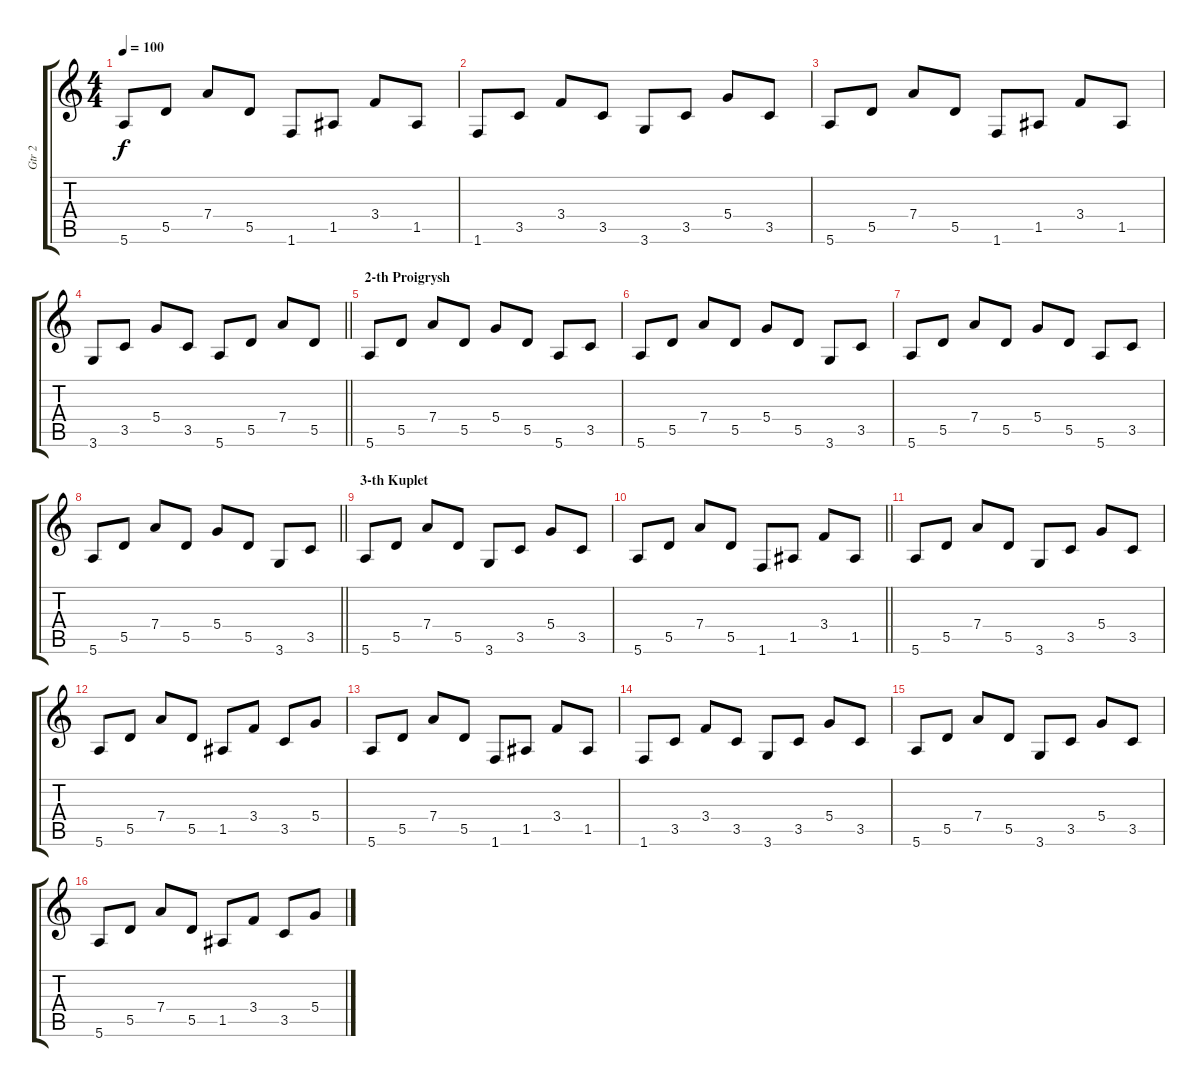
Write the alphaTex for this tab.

\track ("Gtr 2" "Gtr 2") {instrument distortionguitar}
\staff {score tabs}
\tuning (E4 B3 G3 D3 A2 E2) {hide}
\ts (4 4)
\tempo 100
\clef g2
\ks c
5.6.8{dy f} 5.5.8 7.4.8 5.5.8 1.6.8 1.5.8 3.4.8 1.5.8 |
1.6.8 3.5.8 3.4.8 3.5.8 3.6.8 3.5.8 5.4.8 3.5.8 |
5.6.8 5.5.8 7.4.8 5.5.8 1.6.8 1.5.8 3.4.8 1.5.8 |
\barLineRight lightlight
3.6.8 3.5.8 5.4.8 3.5.8 5.6.8 5.5.8 7.4.8 5.5.8 |
\section ("" "2-th Proigrysh")
5.6.8 5.5.8 7.4.8 5.5.8 5.4.8 5.5.8 5.6.8 3.5.8 |
5.6.8 5.5.8 7.4.8 5.5.8 5.4.8 5.5.8 3.6.8 3.5.8 |
5.6.8 5.5.8 7.4.8 5.5.8 5.4.8 5.5.8 5.6.8 3.5.8 |
\barLineRight lightlight
5.6.8 5.5.8 7.4.8 5.5.8 5.4.8 5.5.8 3.6.8 3.5.8 |
\section ("" "3-th Kuplet")
5.6.8 5.5.8 7.4.8 5.5.8 3.6.8 3.5.8 5.4.8 3.5.8 |
\barLineRight lightlight
5.6.8 5.5.8 7.4.8 5.5.8 1.6.8 1.5.8 3.4.8 1.5.8 |
5.6.8 5.5.8 7.4.8 5.5.8 3.6.8 3.5.8 5.4.8 3.5.8 |
5.6.8 5.5.8 7.4.8 5.5.8 1.5.8 3.4.8 3.5.8 5.4.8 |
5.6.8 5.5.8 7.4.8 5.5.8 1.6.8 1.5.8 3.4.8 1.5.8 |
1.6.8 3.5.8 3.4.8 3.5.8 3.6.8 3.5.8 5.4.8 3.5.8 |
5.6.8 5.5.8 7.4.8 5.5.8 3.6.8 3.5.8 5.4.8 3.5.8 |
5.6.8 5.5.8 7.4.8 5.5.8 1.5.8 3.4.8 3.5.8 5.4.8
